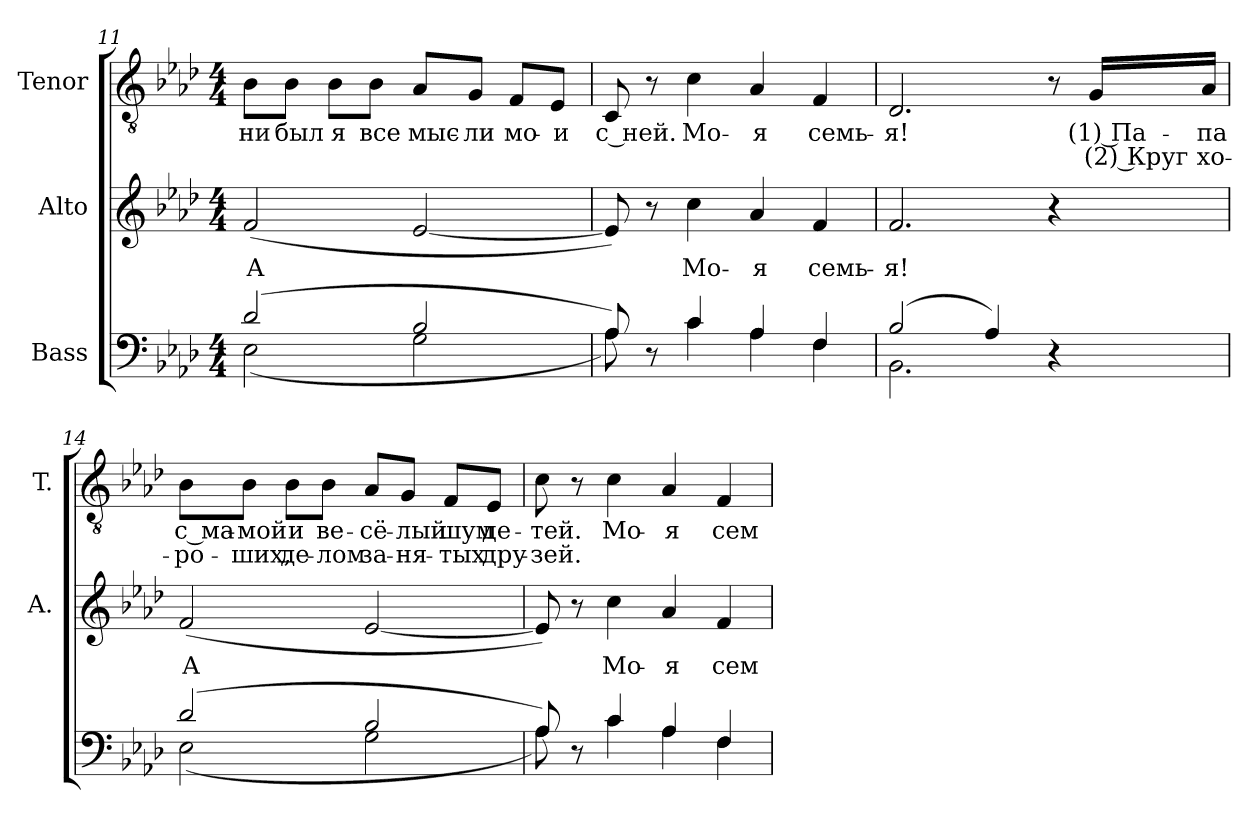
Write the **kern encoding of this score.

**kern	**kern	**text	**kern	**text	**text
*part3	*part2	*part2	*part1	*part1	*part1
*staff3	*staff2	*staff2	*staff1	*staff1	*staff1
*I"Bass	*I"Alto	*	*I"Tenor	*	*
*	*I'A.	*	*I'T.	*	*
*clefF4	*clefG2	*	*clefGv2	*	*
*	*	*	*ITrd7c12	*	*
*k[b-e-a-d-]	*k[b-e-a-d-]	*	*k[b-e-a-d-]	*	*
*A-:	*A-:	*	*A-:	*	*
*M4/4	*M4/4	*	*M4/4	*	*
=11	=11	=11	=11	=11	=11
*^	*	*	*	*	*
!	!	!	!LO:LY:b:color=#000000	!	!	!
!	!	!	!	!	!LO:LY:b:color=#000000	!
(2d-i/	(2E-i\	(2fi/	А	8BB-i\L	ни	.
!	!	!	!	!	!LO:LY:b:color=#000000	!
.	.	.	.	8BB-i\J	был	.
!	!	!	!	!	!LO:LY:b:color=#000000	!
.	.	.	.	8BB-i\L	я	.
!	!	!	!	!	!LO:LY:b:color=#000000	!
.	.	.	.	8BB-i\J	все	.
!	!	!	!	!	!LO:LY:b:color=#000000	!
2B-i/	2Gi\	[<2e-i/	.	8AA-i/L	мыс-	.
!	!	!	!	!	!LO:LY:b:color=#000000	!
.	.	.	.	8GGi/J	-ли	.
!	!	!	!	!	!LO:LY:b:color=#000000	!
.	.	.	.	8FFi/L	мо-	.
!	!	!	!	!	!LO:LY:b:color=#000000	!
.	.	.	.	8EE-i/J	-и	.
=12	=12	=12	=12	=12	=12	=12
!	!	!	!	!	!LO:LY:b:color=#000000	!
8A-i/)	8A-i\)	8e-i/])	.	8CCi/	с ней.	.
8r	8ryy	8r	.	8r	.	.
!	!	!	!LO:LY:b:color=#000000	!	!	!
!	!	!	!	!	!LO:LY:b:color=#000000	!
4ci/	4ci\	4cci\	Мо-	4Ci\	Мо-	.
!	!	!	!LO:LY:b:color=#000000	!	!	!
!	!	!	!	!	!LO:LY:b:color=#000000	!
4A-i/	4A-i\	4a-i/	-я	4AA-i/	-я	.
!	!	!	!LO:LY:b:color=#000000	!	!	!
!	!	!	!	!	!LO:LY:b:color=#000000	!
4Fi/	4Fi\	4fi/	семь-	4FFi/	семь-	.
!!LO:PB:g=z
=13	=13	=13	=13	=13	=13	=13
!	!	!	!LO:LY:b:color=#000000	!	!	!
!	!	!	!	!	!LO:LY:b:color=#000000	!
(2B-i/	2.BB-i\	2.fi/	-я!	2.DD-i/	-я!	.
4A-i/)	.	.	.	.	.	.
4r	4ryy	4r	.	8r	.	.
!	!	!	!	!	!LO:LY:b:color=#000000	!LO:LY:b:color=#000000
.	.	.	.	16GGi/LL	(1) Па-	(2) Круг
!	!	!	!	!	!LO:LY:b:color=#000000	!LO:LY:b:color=#000000
.	.	.	.	16AA-i/JJ	-па	хо-
=14	=14	=14	=14	=14	=14	=14
!	!	!	!LO:LY:b:color=#000000	!	!	!
!	!	!	!	!	!LO:LY:b:color=#000000	!LO:LY:b:color=#000000
(2d-i/	(2E-i\	(2fi/	А	8BB-i\L	с ма-	-ро-
!	!	!	!	!	!LO:LY:b:color=#000000	!LO:LY:b:color=#000000
.	.	.	.	8BB-i\J	-мой	-ших,
!	!	!	!	!	!LO:LY:b:color=#000000	!LO:LY:b:color=#000000
.	.	.	.	8BB-i\L	и	де-
!	!	!	!	!	!LO:LY:b:color=#000000	!LO:LY:b:color=#000000
.	.	.	.	8BB-i\J	ве-	-лом
!	!	!	!	!	!LO:LY:b:color=#000000	!LO:LY:b:color=#000000
2B-i/	2Gi\	[<2e-i/	.	8AA-i/L	-сё-	за-
!	!	!	!	!	!LO:LY:b:color=#000000	!LO:LY:b:color=#000000
.	.	.	.	8GGi/J	-лый	-ня-
!	!	!	!	!	!LO:LY:b:color=#000000	!LO:LY:b:color=#000000
.	.	.	.	8FFi/L	шум	-тых
!	!	!	!	!	!LO:LY:b:color=#000000	!LO:LY:b:color=#000000
.	.	.	.	8EE-i/J	де-	дру-
=15	=15	=15	=15	=15	=15	=15
!	!	!	!	!	!LO:LY:b:color=#000000	!LO:LY:b:color=#000000
8A-i/)	8A-i\)	8e-i/])	.	8Ci\	-тей.	-зей.
8r	8ryy	8r	.	8r	.	.
!	!	!	!LO:LY:b:color=#000000	!	!	!
!	!	!	!	!	!LO:LY:b:color=#000000	!
4ci/	4ci\	4cci\	Мо-	4Ci\	Мо-	.
!	!	!	!LO:LY:b:color=#000000	!	!	!
!	!	!	!	!	!LO:LY:b:color=#000000	!
4A-i/	4A-i\	4a-i/	-я	4AA-i/	-я	.
!	!	!	!LO:LY:b:color=#000000	!	!	!
!	!	!	!	!	!LO:LY:b:color=#000000	!
4Fi/	4Fi\	4fi/	сем-	4FFi/	сем-	.
*v	*v	*	*	*	*	*
=	=	=	=	=	=
*-	*-	*-	*-	*-	*-
